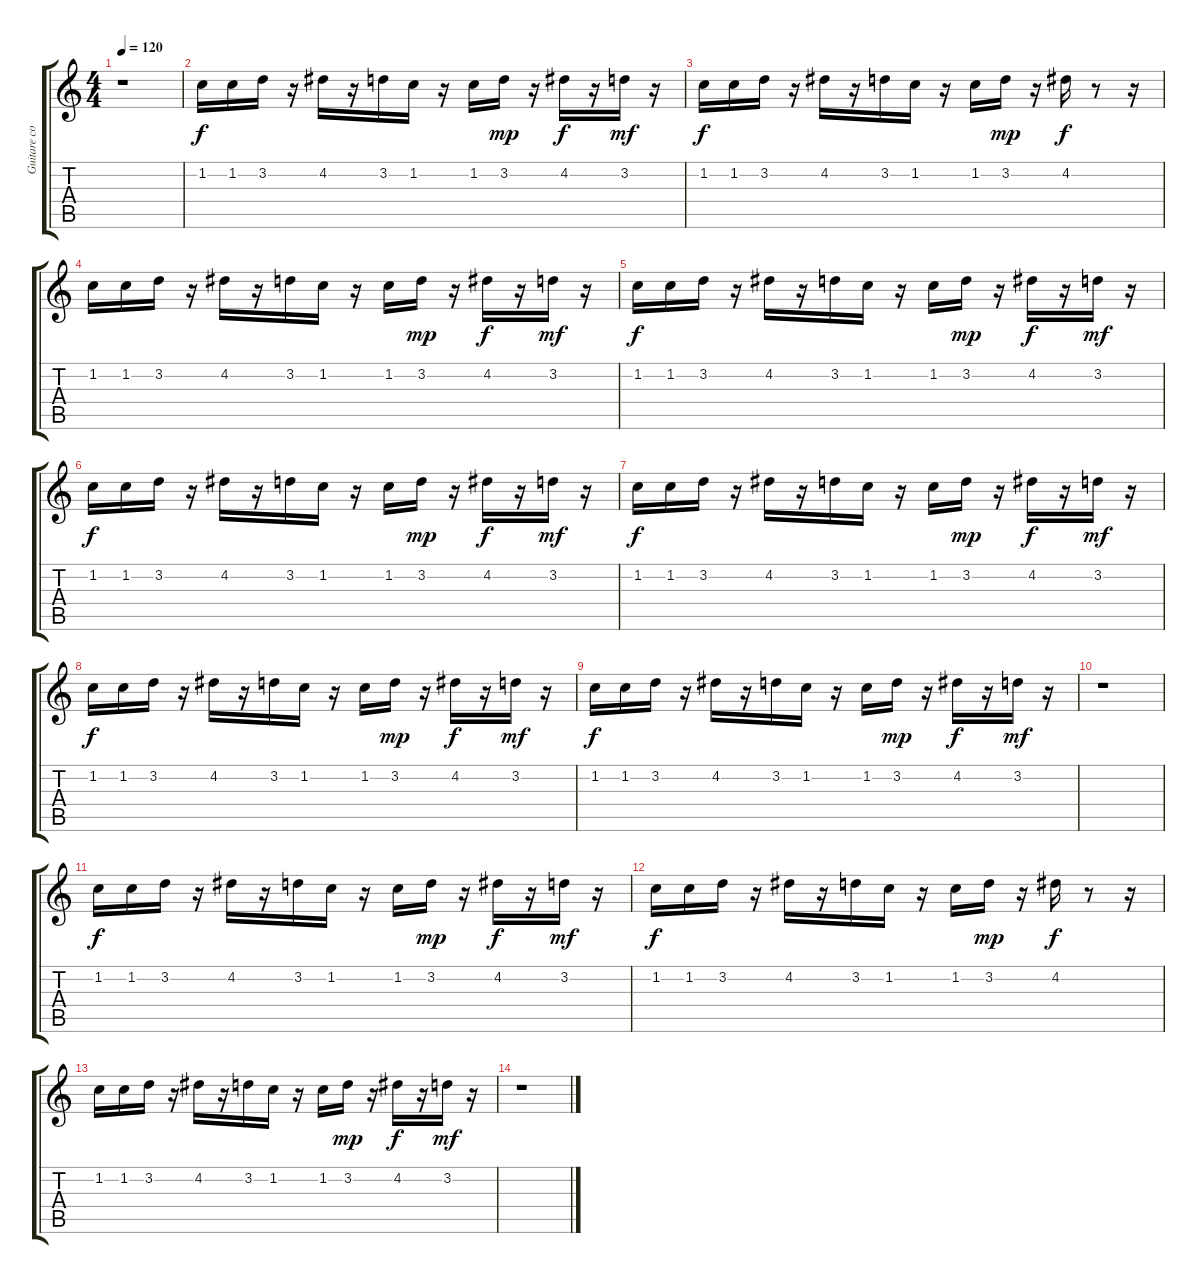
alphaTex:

\track ("Guitare couplets" "Guitare co") {instrument electricguitarmuted}
\staff {score tabs}
\tuning (E4 B3 G3 D3 A2 E2) {hide}
\ts (4 4)
\tempo 120
\clef g2
\ks c
r.1{dy mf} |
1.2.16{dy f} 1.2.16 3.2.16 r.16 4.2.16 r.16 3.2.16 1.2.16 r.16 1.2.16 3.2.16{dy mp} r.16 4.2.16{dy f} r.16 3.2.16{dy mf} r.16 |
1.2.16{dy f} 1.2.16 3.2.16 r.16 4.2.16 r.16 3.2.16 1.2.16 r.16 1.2.16 3.2.16{dy mp} r.16 4.2.16{dy f} r.8 r.16 |
1.2.16 1.2.16 3.2.16 r.16 4.2.16 r.16 3.2.16 1.2.16 r.16 1.2.16 3.2.16{dy mp} r.16 4.2.16{dy f} r.16 3.2.16{dy mf} r.16 |
1.2.16{dy f} 1.2.16 3.2.16 r.16 4.2.16 r.16 3.2.16 1.2.16 r.16 1.2.16 3.2.16{dy mp} r.16 4.2.16{dy f} r.16 3.2.16{dy mf} r.16 |
1.2.16{dy f} 1.2.16 3.2.16 r.16 4.2.16 r.16 3.2.16 1.2.16 r.16 1.2.16 3.2.16{dy mp} r.16 4.2.16{dy f} r.16 3.2.16{dy mf} r.16 |
1.2.16{dy f} 1.2.16 3.2.16 r.16 4.2.16 r.16 3.2.16 1.2.16 r.16 1.2.16 3.2.16{dy mp} r.16 4.2.16{dy f} r.16 3.2.16{dy mf} r.16 |
1.2.16{dy f} 1.2.16 3.2.16 r.16 4.2.16 r.16 3.2.16 1.2.16 r.16 1.2.16 3.2.16{dy mp} r.16 4.2.16{dy f} r.16 3.2.16{dy mf} r.16 |
1.2.16{dy f} 1.2.16 3.2.16 r.16 4.2.16 r.16 3.2.16 1.2.16 r.16 1.2.16 3.2.16{dy mp} r.16 4.2.16{dy f} r.16 3.2.16{dy mf} r.16 |
r.1 |
1.2.16{dy f} 1.2.16 3.2.16 r.16 4.2.16 r.16 3.2.16 1.2.16 r.16 1.2.16 3.2.16{dy mp} r.16 4.2.16{dy f} r.16 3.2.16{dy mf} r.16 |
1.2.16{dy f} 1.2.16 3.2.16 r.16 4.2.16 r.16 3.2.16 1.2.16 r.16 1.2.16 3.2.16{dy mp} r.16 4.2.16{dy f} r.8 r.16 |
1.2.16 1.2.16 3.2.16 r.16 4.2.16 r.16 3.2.16 1.2.16 r.16 1.2.16 3.2.16{dy mp} r.16 4.2.16{dy f} r.16 3.2.16{dy mf} r.16 |
r.1
